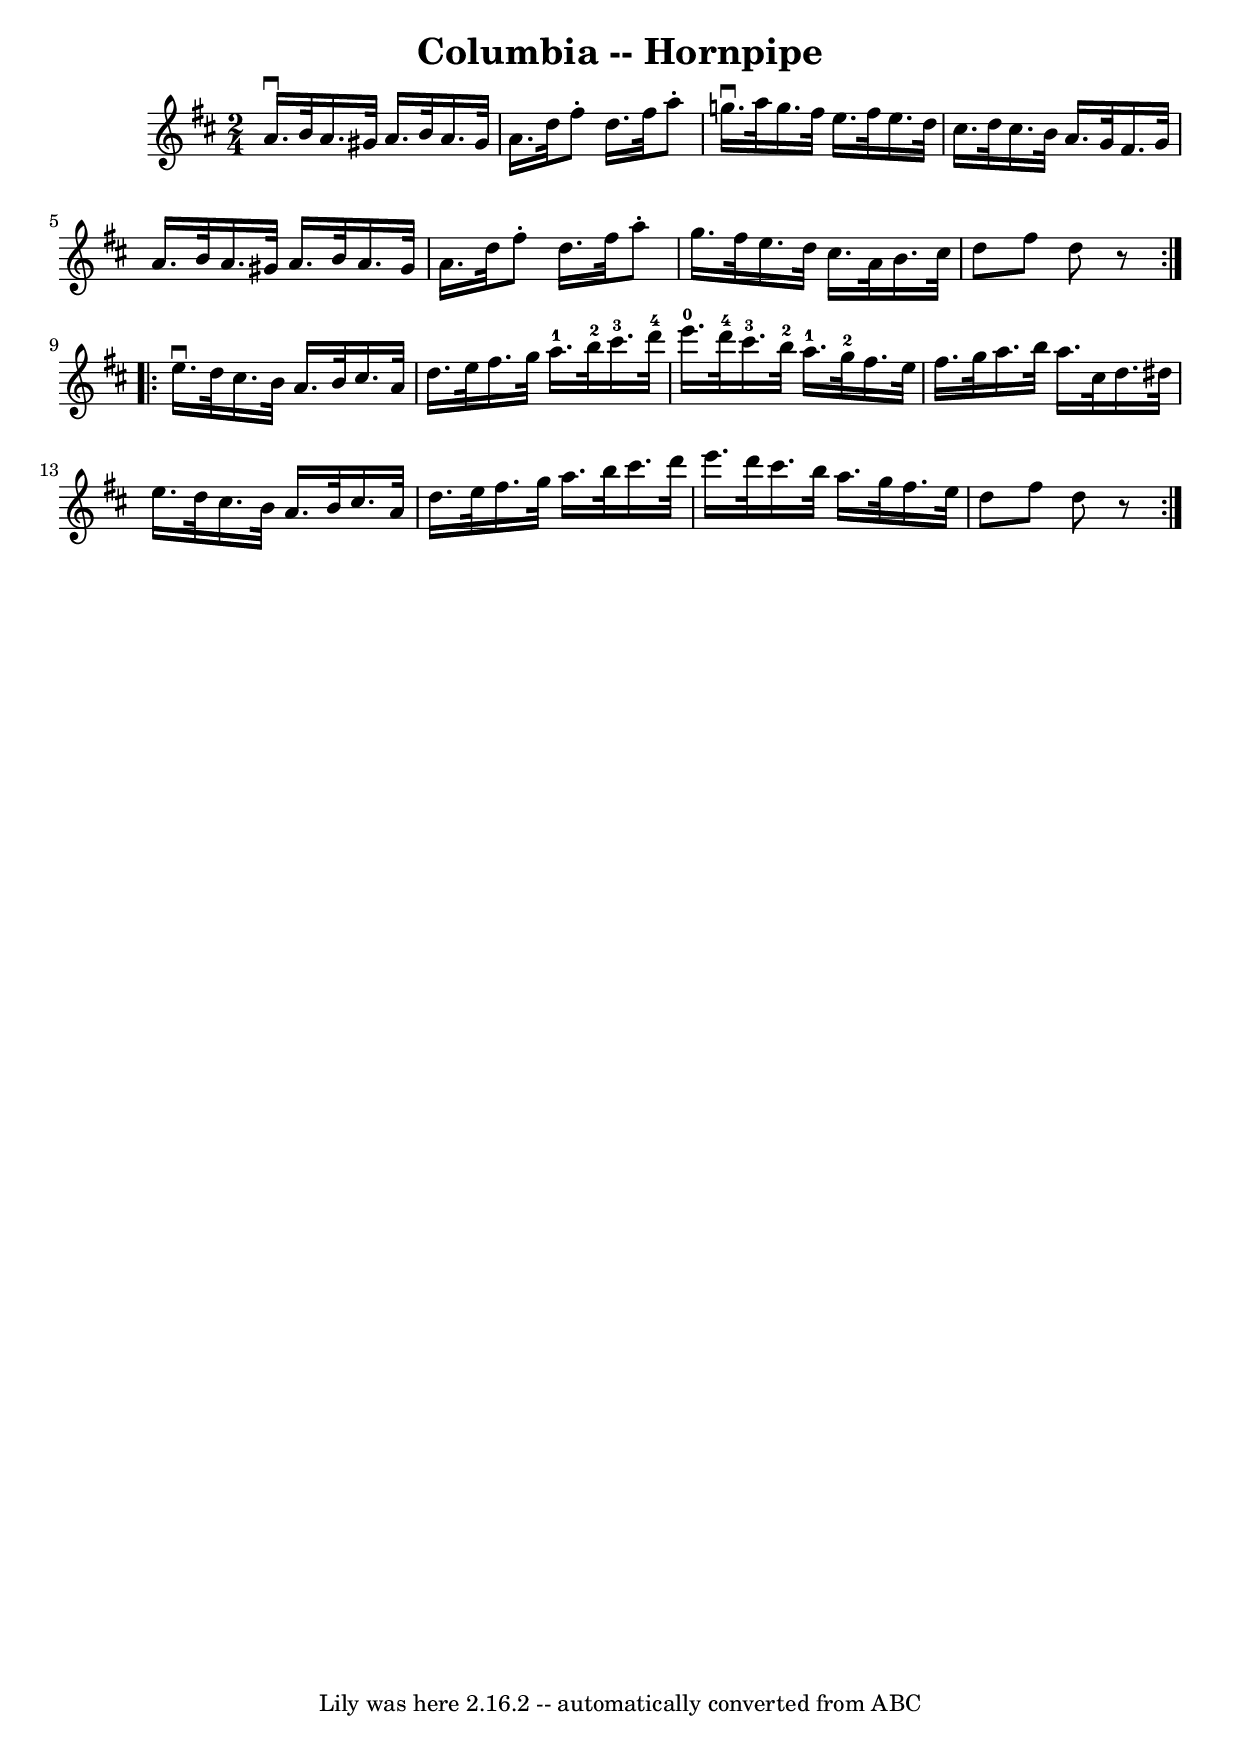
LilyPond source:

\version "2.16.2"
\include "Mammoth.ily"
\header {
  %% book = "Cole's 1000 Fiddle Tunes"
 crossRefNumber = "1"
 footnotes = ""
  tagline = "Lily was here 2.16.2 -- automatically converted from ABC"
  title = "Columbia -- Hornpipe"

}
voicedefault =  {



  \repeat volta 2 {

    \time 2/4 
    \key d \major
 a'16.^\downbow b'32 a'16. gis'32 a'16. b'32 a'16. gis'32   |
 a'16. d''32 fis''8-. d''16. fis''32 a''8-.  |
 g''!16.^\downbow a''32 g''16. fis''32 e''16. fis''32 e''16. d''32   |
 cis''16. d''32 cis''16. b'32 a'16. g'32 fis'16. g'32   |
 a'16. b'32 a'16. gis'32 a'16. b'32 a'16. gis'32   |
 a'16. d''32 fis''8-. d''16. fis''32 a''8-.  |
 g''16. fis''32 e''16. d''32 cis''16. a'32 b'16. cis''32   |
    
 d''8 fis''8 d''8    r8 
  }     
  \repeat volta 2 {
 e''16.^\downbow d''32 cis''16. b'32 a'16. b'32 cis''16. a'32   |
 d''16.    
 e''32 fis''16. g''32 a''16.-1 b''32-2 cis'''16.-3 d'''32-4  |
 e'''16.-0 d'''32-4 cis'''16.-3 b''32-2 a''16.-1 g''32-2 fis''16. e''32  |
 fis''16. g''32 a''16. b''32 a''16. cis''32 d''16. dis''32   |
 e''16. d''32 cis''16. b'32 a'16. b'32 cis''16. a'32    |
 d''16. e''32 fis''16. g''32 a''16. b''32 cis'''16. d'''32   |
 e'''16. d'''32 cis'''16. b''32 a''16. g''32 fis''16. e''32   |
 d''8 fis''8 d''8    r8 
  }   

}

\score{
  <<

    \context Staff="default"
    {
      \voicedefault 
      
    }

  >>
  \layout {
    
  }
  \midi {
  }

}
